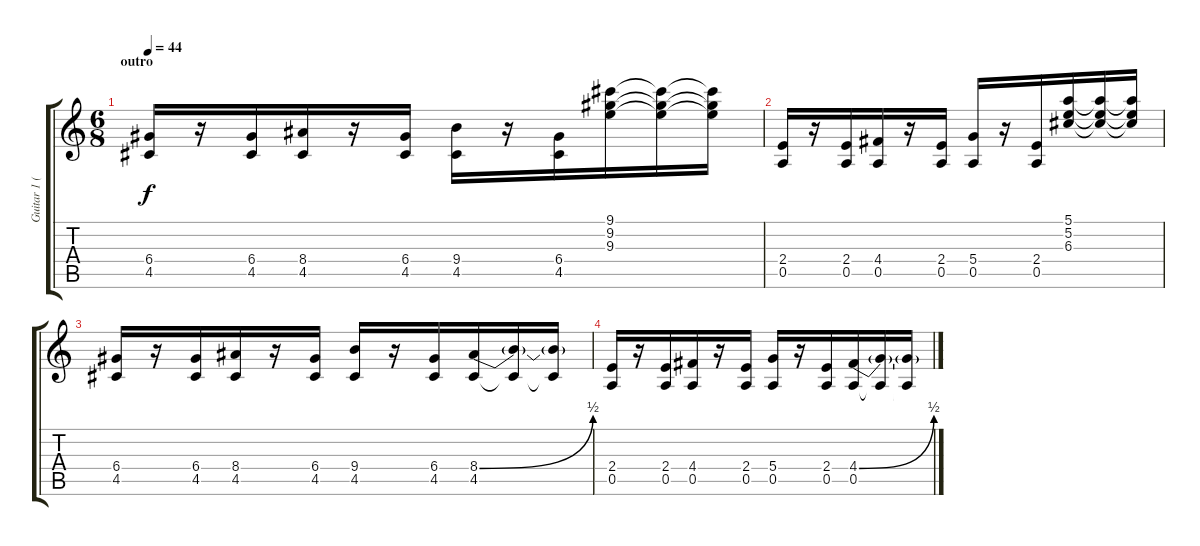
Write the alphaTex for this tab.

\track ("Guitar 1 (B. Whitford)" "Guitar 1 (") {instrument overdrivenguitar}
\staff {score tabs}
\tuning (E4 B3 G3 D3 A2 E2) {hide}
\ts (6 8)
\section ("" "outro")
\tempo 44
\clef g2
\ks c
(6.4 4.5).16{dy f} r.16 (6.4 4.5).16 (8.4 4.5).16 r.16 (6.4 4.5).16 (9.4 4.5).16 r.16 (6.4 4.5).16 (9.1 9.2 9.3).16 (9.1{t} 9.2{t} 9.3{t}).16 (9.1{t} 9.2{t} 9.3{t}).16 |
(2.4 0.5).16 r.16 (2.4 0.5).16 (4.4 0.5).16 r.16 (2.4 0.5).16 (5.4 0.5).16 r.16 (2.4 0.5).16 (5.1 5.2 6.3).16 (5.1{t} 5.2{t} 6.3{t}).16 (5.1{t} 5.2{t} 6.3{t}).16 |
(6.4 4.5).16 r.16 (6.4 4.5).16 (8.4 4.5).16 r.16 (6.4 4.5).16 (9.4 4.5).16 r.16 (6.4 4.5).16 (8.4{be (bend 0 0 60 2)} 4.5).16 (8.4{t} 4.5{t}).16 (8.4{t} 4.5{t}).16 |
(2.4 0.5).16 r.16 (2.4 0.5).16 (4.4 0.5).16 r.16 (2.4 0.5).16 (5.4 0.5).16 r.16 (2.4 0.5).16 (4.4{be (bend 0 0 60 2)} 0.5).16 (4.4{t} 0.5{t}).16 (4.4{t} 0.5{t}).16
